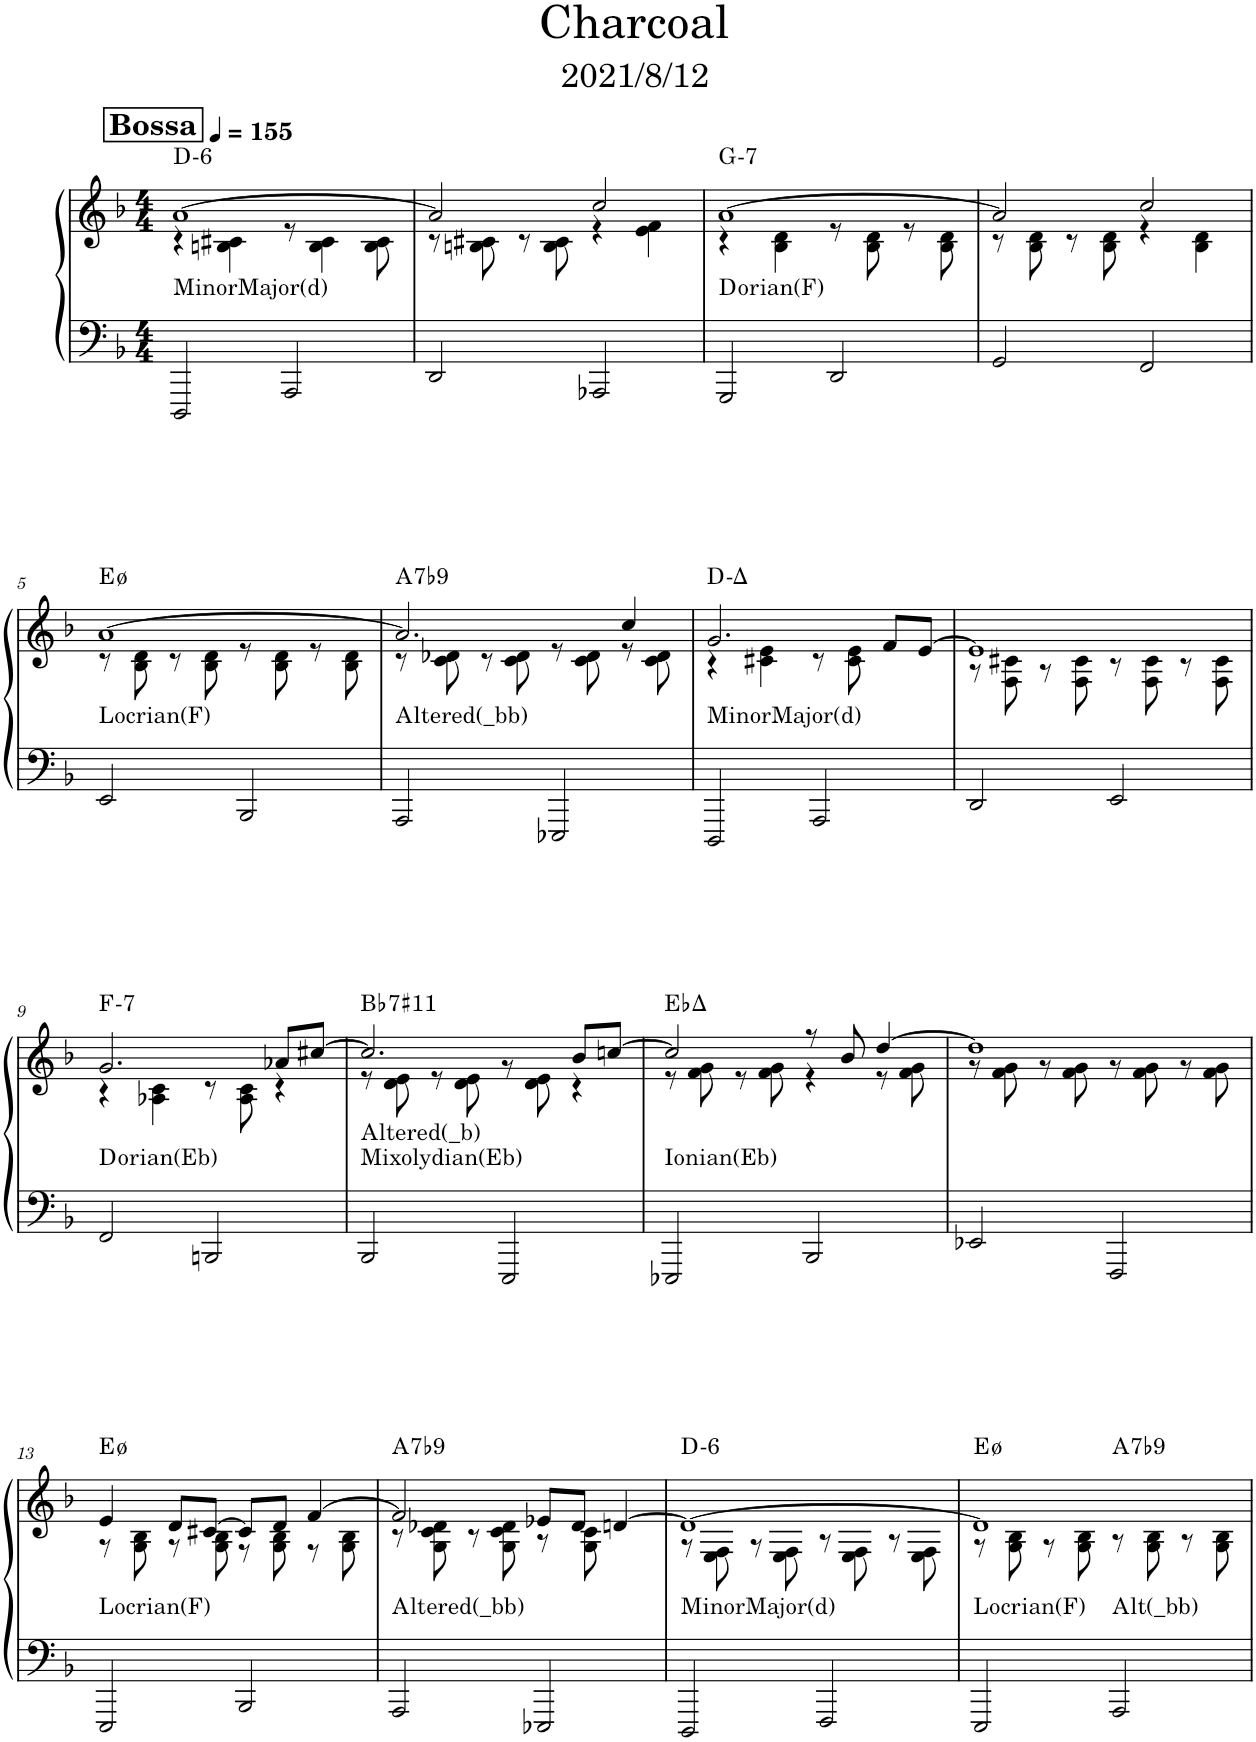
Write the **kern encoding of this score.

**kern	**kern	**harte
*part1	*part1	*part1
*staff2	*staff1	*
*I"Piano	*	*
*I'Pno.	*	*
*clefF4	*clefG2	*
*k[b-]	*k[b-]	*
*M4/4	*M4/4	*
*MM155	*MM155	*
!!LO:REH:place=s1:a:B:cj:fs=14:t=Bossa
=1	=1	=1
*	*^	*
!	!	!	!LO:H:n=1:kt=6
!	!	!	!LO:H:n=2:kt=MinorMajor(d)
2DDD/	[1a	4r	D:min6 N
.	.	4Bn\ 4c#X\	.
2AAA/	.	8r	.
.	.	4B\ 4c#\	.
.	.	8B\ 8c#\	.
=2	=2	=2	=2
2DD/	2a/]	8r	.
.	.	8Bn\ 8c#X\	.
.	.	8r	.
.	.	8B\ 8c#\	.
2AAA-X/	2cc/	4r	.
.	.	4e\ 4f\	.
=3	=3	=3	=3
!	!	!	!LO:H:n=1:kt=7
2GGG/	[1a	4r	G:min7 D:dim
.	.	4B-\ 4d\	.
2DD/	.	8r	.
.	.	8B-\ 8d\	.
.	.	8r	.
.	.	8B-\ 8d\	.
=4	=4	=4	=4
2GG/	2a/]	8r	.
.	.	8B-\ 8d\	.
.	.	8r	.
.	.	8B-\ 8d\	.
2FF/	2cc/	4r	.
.	.	4B-\ 4d\	.
!!LO:LB:g=z	!!
=5	=5	=5	=5
!	!	!	!LO:H:n=2:kt=Locrian(F)
2EE/	[1a	8r	E:hdim7 N
.	.	8B-\ 8d\	.
.	.	8r	.
.	.	8B-\ 8d\	.
2BBB-/	.	8r	.
.	.	8B-\ 8d\	.
.	.	8r	.
.	.	8B-\ 8d\	.
=6	=6	=6	=6
!	!	!	!LO:H:n=1:kt=7
!	!	!	!LO:H:n=2:kt=ltered
2AAA/	2.a/]	8r	A:7(b9) .
.	.	8c\ 8d-X\	.
.	.	8r	.
.	.	8c\ 8d-\	.
2EEE-X/	.	8r	.
.	.	8c\ 8d-\	.
.	4cc/	8r	.
.	.	8c\ 8d-\	.
=7	=7	=7	=7
!	!	!	!LO:H:n=1:kt=^7
!	!	!	!LO:H:n=2:kt=MinorMajor(d)
2DDD/	2.g/	4r	D:minmaj7 N
.	.	4c#X\ 4e\	.
2AAA/	.	8r	.
.	.	8c#\ 8e\	.
.	8f/L	4ryy	.
.	[8e/J	.	.
=8	=8	=8	=8
2DD/	1e]	8r	.
.	.	8F\ 8c#X\	.
.	.	8r	.
.	.	8F\ 8c#\	.
2EE/	.	8r	.
.	.	8F\ 8c#\	.
.	.	8r	.
.	.	8F\ 8c#\	.
!!LO:LB:g=z	!!
=9	=9	=9	=9
!	!	!	!LO:H:n=1:kt=7
2FF/	2.g/	4r	F:min7 D:dim
.	.	4A-X\ 4c\	.
2BBBn/	.	8r	.
.	.	8A-\ 8c\	.
.	8a-X/L	4r	.
.	[8cc#X/J	.	.
=10	=10	=10	=10
!	!	!	!LO:H:n=1:kt=7
!	!	!	!LO:H:n=2:kt=Mixolydian(Eb)
!	!	!	!LO:H:n=3:kt=ltered
2BBB-/	2.cc#/]	8r	Bb:7(#11) N .
.	.	8d\ 8e\	.
.	.	8r	.
.	.	8d\ 8e\	.
2EEE/	.	8r	.
.	.	8d\ 8e\	.
.	8b-/L	4r	.
.	[8ccn/J	.	.
=11	=11	=11	=11
!	!	!	!LO:H:n=2:kt=Ionian(Eb)
2EEE-X/	2cc/]	8r	Eb:maj N
.	.	8f\ 8g\	.
.	.	8r	.
.	.	8f\ 8g\	.
2BBB-/	8r	4r	.
.	8b-/	.	.
.	[4dd/	8r	.
.	.	8f\ 8g\	.
=12	=12	=12	=12
2EE-X/	1dd]	8r	.
.	.	8f\ 8g\	.
.	.	8r	.
.	.	8f\ 8g\	.
2FFF/	.	8r	.
.	.	8f\ 8g\	.
.	.	8r	.
.	.	8f\ 8g\	.
!!LO:LB:g=z	!!
=13	=13	=13	=13
!	!	!	!LO:H:n=2:kt=Locrian(F)
2EEE/	4e/	8r	E:hdim7 N
.	.	8G\ 8B-\	.
.	8d/L	8r	.
.	[8c#X/J	8G\ 8B-\	.
2BBB-/	8c#/L]	8r	.
.	8d/J	8G\ 8B-\	.
.	[4f/	8r	.
.	.	8G\ 8B-\	.
=14	=14	=14	=14
!	!	!	!LO:H:n=1:kt=7
!	!	!	!LO:H:n=2:kt=ltered
2AAA/	2f/]	8r	A:7(b9) .
.	.	8G\ 8c\ 8d-X\	.
.	.	8r	.
.	.	8G\ 8c\ 8d-\	.
2EEE-X/	8e-X/L	8r	.
.	8d-/J	8G\ 8c\	.
.	[4dn/	4ryy	.
=15	=15	=15	=15
!	!	!	!LO:H:n=1:kt=6
!	!	!	!LO:H:n=2:kt=MinorMajor(d)
2DDD/	1d_	8r	D:min6 N
.	.	8E\ 8F\	.
.	.	8r	.
.	.	8E\ 8F\	.
2FFF/	.	8r	.
.	.	8E\ 8F\	.
.	.	8r	.
.	.	8E\ 8F\	.
=16	=16	=16	=16
!	!	!	!LO:H:n=2:kt=Locrian(F)
2EEE/	1d]	8r	E:hdim7 N
.	.	8G\ 8B-\	.
.	.	8r	.
.	.	8G\ 8B-\	.
!	!	!	!LO:H:n=1:kt=7
!	!	!	!LO:H:n=2:kt=lt
2AAA/	.	8r	A:7(b9) .
.	.	8G\ 8B-\	.
.	.	8r	.
.	.	8G\ 8B-\	.
*	*v	*v	*
=	=	=
*-	*-	*-
